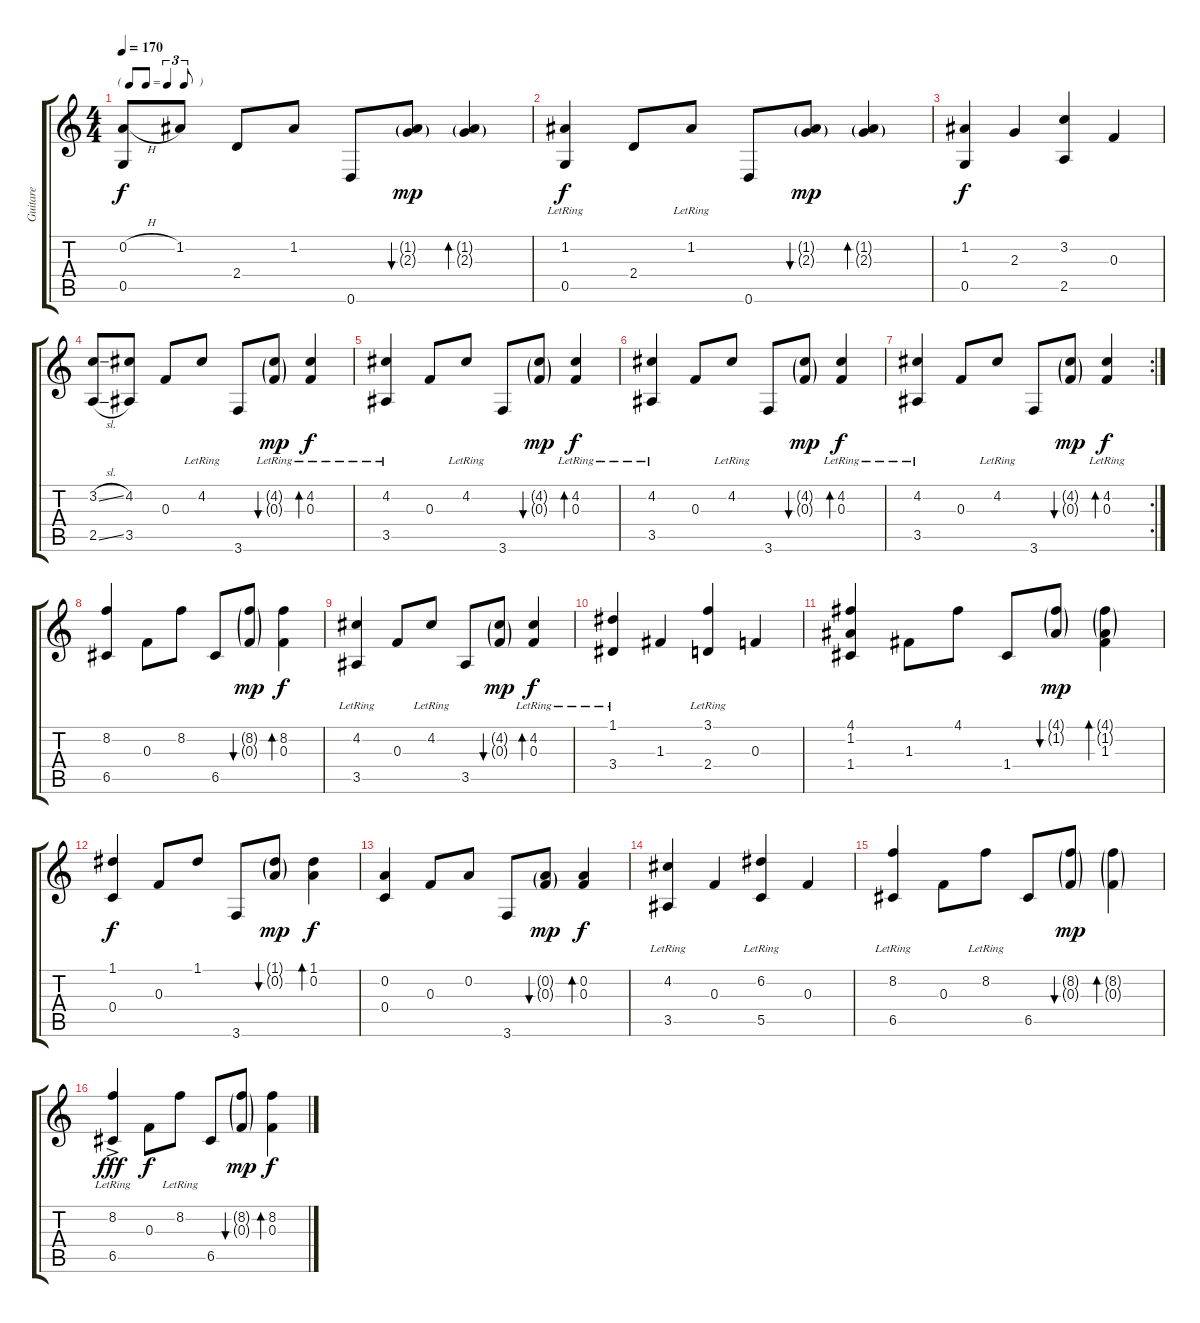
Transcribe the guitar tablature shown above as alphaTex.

\track ("Guitare" "Guitare") {instrument acousticguitarsteel}
\staff {score tabs}
\tuning (D4 A3 F3 C3 G2 D2) {hide}
\ts (4 4)
\tf triplet8th
\tempo 170
\clef g2
\ks c
(0.2{h} 0.5).8{dy f} 1.2.8 2.4.8 1.2.8 0.6.8 (1.2{g} 2.3{g}).8{bu 60 dy mp} (1.2{g} 2.3{g}).4{bd 60} |
(1.2{lr} 0.5{lr}).4{dy f} 2.4.8 1.2{lr}.8 0.6.8 (1.2{g} 2.3{g}).8{bu 60 dy mp} (1.2{g} 2.3{g}).4{bd 60} |
(1.2 0.5).4{dy f} 2.3.4 (3.2 2.5).4 0.3.4 |
(3.2{sl} 2.5{sl}).8 (4.2 3.5).8 0.3.8 4.2{lr}.8 3.6.8 (4.2{g lr} 0.3{g}).8{bu 60 dy mp} (4.2{lr} 0.3{lr}).4{bd 60 dy f} |
(4.2{lr} 3.5{lr}).4 0.3.8 4.2{lr}.8 3.6.8 (4.2{g} 0.3{g}).8{bu 60 dy mp} (4.2{lr} 0.3{lr}).4{bd 60 dy f} |
(4.2{lr} 3.5{lr}).4 0.3.8 4.2{lr}.8 3.6.8 (4.2{g} 0.3{g}).8{bu 60 dy mp} (4.2{lr} 0.3{lr}).4{bd 60 dy f} |
\rc 2
(4.2{lr} 3.5{lr}).4 0.3.8 4.2{lr}.8 3.6.8 (4.2{g} 0.3{g}).8{bu 60 dy mp} (4.2{lr} 0.3{lr}).4{bd 60 dy f} |
(8.2 6.5).4 0.3.8 8.2.8 6.5.8 (8.2{g} 0.3{g}).8{bu 60 dy mp} (8.2 0.3).4{bd 60 dy f} |
(4.2{lr} 3.5{lr}).4 0.3.8 4.2{lr}.8 3.5.8 (4.2{g} 0.3{g}).8{bu 60 dy mp} (4.2{lr} 0.3{lr}).4{bd 60 dy f} |
(1.1{lr} 3.4).4 1.3.4 (3.1{lr} 2.4).4 0.3.4 |
(4.1 1.2 1.4).4 1.3.8 4.1.8 1.4.8 (4.1{g} 1.2{g}).8{bu 60 dy mp} (4.1{g} 1.2{g} 1.3).4{bd 60} |
(1.1 0.4).4{dy f} 0.3.8 1.1.8 3.6.8 (1.1{g} 0.2{g}).8{bu 60 dy mp} (1.1 0.2).4{bd 60 dy f} |
(0.2 0.4).4 0.3.8 0.2.8 3.6.8 (0.2{g} 0.3{g}).8{bu 60 dy mp} (0.2 0.3).4{bd 60 dy f} |
(4.2{lr} 3.5).4 0.3.4 (6.2{lr} 5.5).4 0.3.4 |
(8.2{lr} 6.5).4 0.3.8 8.2{lr}.8 6.5.8 (8.2{g} 0.3{g}).8{bu 60 dy mp} (8.2{g} 0.3{g}).4{bd 60} |
(8.2{lr} 6.5{ac}).4{dy fff} 0.3.8{dy f} 8.2{lr}.8 6.5.8 (8.2{g} 0.3{g}).8{bu 60 dy mp} (8.2 0.3).4{bd 60 dy f}
